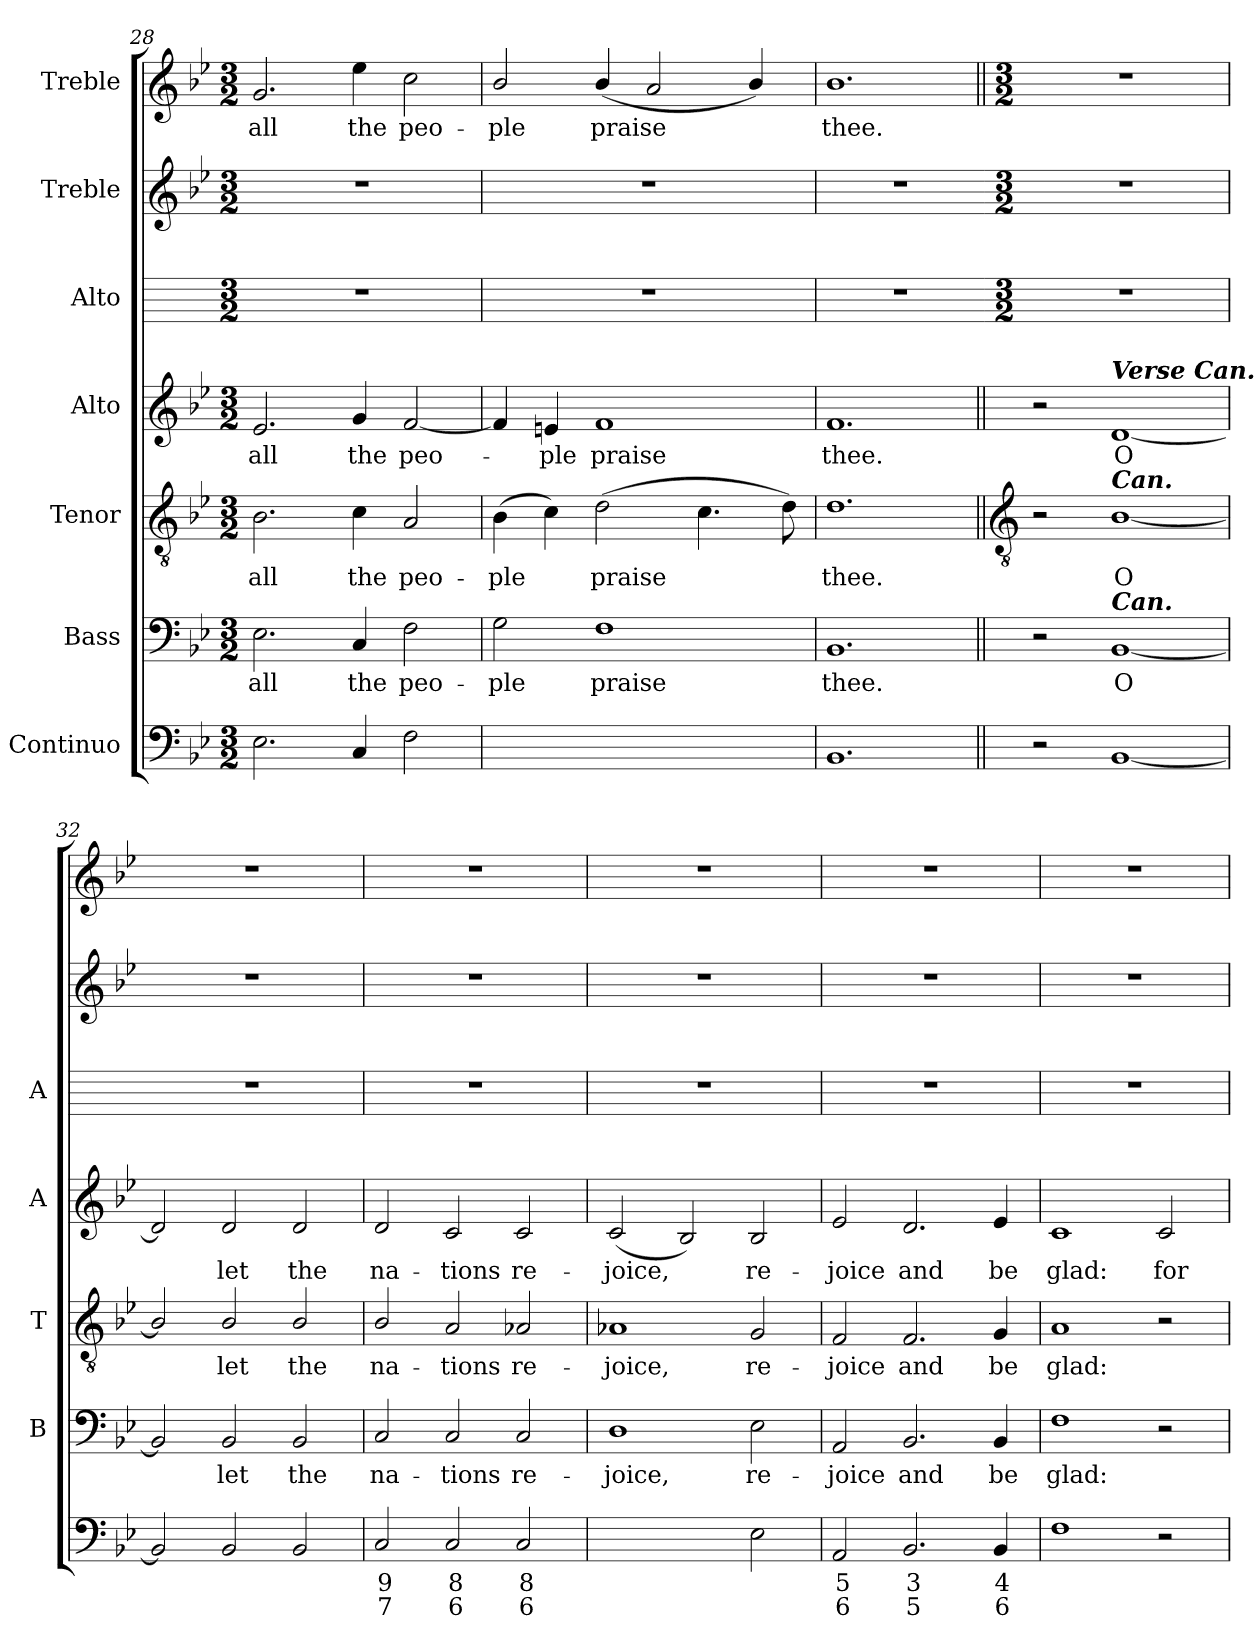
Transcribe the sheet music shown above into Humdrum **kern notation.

**kern	**text	**text	**kern	**text	**kern	**text	**kern	**text	**kern	**kern	**kern	**text
*part7	*part7	*part7	*part6	*part6	*part5	*part5	*part4	*part4	*part3	*part2	*part1	*part1
*staff7	*staff7	*staff7	*staff6	*staff6	*staff5	*staff5	*staff4	*staff4	*staff3	*staff2	*staff1	*staff1
*I"Continuo	*	*	*I"Bass	*	*I"Tenor	*	*I"Alto	*	*I"Alto	*I"Treble	*I"Treble	*
*	*	*	*I'B	*	*I'T	*	*I'A	*	*I'A	*	*	*
*clefF4	*	*	*clefF4	*	*clefGv2	*	*clefG2	*	*	*clefG2	*clefG2	*
*k[b-e-]	*	*	*k[b-e-]	*	*k[b-e-]	*	*k[b-e-]	*	*	*k[b-e-]	*k[b-e-]	*
*B-:	*	*	*B-:	*	*B-:	*	*B-:	*	*	*B-:	*B-:	*
*M3/2	*	*	*M3/2	*	*M3/2	*	*M3/2	*	*M3/2	*M3/2	*M3/2	*
=28	=28	=28	=28	=28	=28	=28	=28	=28	=28	=28	=28	=28
!	!	!	!	!LO:LY:b	!	!LO:LY:b	!	!LO:LY:b	!	!	!	!LO:LY:b
2.E-	.	.	2.E-	all	2.B-	all	2.e-	all	1.r	1.r	2.g	all
!	!	!	!	!LO:LY:b	!	!LO:LY:b	!	!LO:LY:b	!	!	!	!LO:LY:b
4C	.	.	4C	the	4c	the	4g	the	.	.	4ee-	the
!	!	!	!	!LO:LY:b	!	!LO:LY:b	!	!LO:LY:b	!	!	!	!LO:LY:b
2F	.	.	2F	peo-	2A	peo-	[2f	peo-	.	.	2cc	peo-
=29	=29	=29	=29	=29	=29	=29	=29	=29	=29	=29	=29	=29
!	!LO:LY:b	!	!	!LO:LY:b	!	!LO:LY:b	!	!	!	!	!	!LO:LY:b
[4Gyy	7	.	2G	-ple	(>4B-	-ple	4f]	.	1.r	1.r	2b-/	-ple
!	!LO:LY:b	!	!	!	!	!	!	!LO:LY:b	!	!	!	!
4Gyy]	6	.	.	.	4c)	.	4en	ple	.	.	.	.
!	!LO:LY:b	!LO:LY:b	!	!LO:LY:b	!	!LO:LY:b	!	!LO:LY:b	!	!	!	!LO:LY:b
[2Fyy	6	4	1F	praise	(>2d	praise	1f	praise	.	.	(<4b-/	praise
.	.	.	.	.	.	.	.	.	.	.	2a	.
!	!LO:LY:b	!LO:LY:b	!	!	!	!	!	!	!	!	!	!
2Fyy]	5	3	.	.	4.c	.	.	.	.	.	.	.
.	.	.	.	.	.	.	.	.	.	.	4b-/)	.
.	.	.	.	.	8d)	.	.	.	.	.	.	.
=30	=30	=30	=30	=30	=30	=30	=30	=30	=30	=30	=30	=30
!	!	!	!	!LO:LY:b	!	!LO:LY:b	!	!LO:LY:b	!	!	!	!LO:LY:b
1.BB-	.	.	1.BB-	thee.	1.d	thee.	1.f	thee.	1.r	1.r	1.b-	thee.
!!LO:LB:g=z
=31||	=31||	=31||	=31||	=31||	=31||	=31||	=31||	=31||	=31	=31	=31||	=31||
*	*	*	*	*	*clefGv2	*	*	*	*	*	*	*
*	*	*	*	*	*	*	*	*	*M3/2	*M3/2	*M3/2	*
2r	.	.	2r	.	2r	.	2r	.	1.r	1.r	1.r	.
!	!	!	!	!	!	!	!LO:TX:a:Bi:t=Verse Can.	!	!	!	!	!
!	!	!	!	!	!LO:TX:a:Bi:t=Can.	!	!	!	!	!	!	!
!	!	!	!LO:TX:a:Bi:t=Can.	!	!	!	!	!	!	!	!	!
!	!	!	!	!LO:LY:b	!	!LO:LY:b	!	!LO:LY:b	!	!	!	!
[1BB-	.	.	[1BB-	O	[1B-/	O	[1d	O	.	.	.	.
=32	=32	=32	=32	=32	=32	=32	=32	=32	=32	=32	=32	=32
2BB-]	.	.	2BB-]	.	2B-/]	.	2d]	.	1.r	1.r	1.r	.
!	!	!	!	!LO:LY:b	!	!LO:LY:b	!	!LO:LY:b	!	!	!	!
2BB-	.	.	2BB-	let	2B-/	let	2d	let	.	.	.	.
!	!	!	!	!LO:LY:b	!	!LO:LY:b	!	!LO:LY:b	!	!	!	!
2BB-	.	.	2BB-	the	2B-/	the	2d	the	.	.	.	.
=33	=33	=33	=33	=33	=33	=33	=33	=33	=33	=33	=33	=33
!	!LO:LY:b	!LO:LY:b	!	!LO:LY:b	!	!LO:LY:b	!	!LO:LY:b	!	!	!	!
2C	9	7	2C	na-	2B-/	na-	2d	na-	1.r	1.r	1.r	.
!	!LO:LY:b	!LO:LY:b	!	!LO:LY:b	!	!LO:LY:b	!	!LO:LY:b	!	!	!	!
2C	8	6	2C	-tions	2A	-tions	2c	-tions	.	.	.	.
!	!LO:LY:b	!LO:LY:b	!	!LO:LY:b	!	!LO:LY:b	!	!LO:LY:b	!	!	!	!
2C	8	6	2C	re-	2A-X	re-	2c	re-	.	.	.	.
=34	=34	=34	=34	=34	=34	=34	=34	=34	=34	=34	=34	=34
!	!LO:LY:b	!LO:LY:b	!	!LO:LY:b	!	!LO:LY:b	!	!LO:LY:b	!	!	!	!
[2Dyy	7	5	1D	-joice,	1A-X	-joice,	(<2c	-joice,	1.r	1.r	1.r	.
!	!LO:LY:b	!	!	!	!	!	!	!	!	!	!	!
2Dyy]	6	.	.	.	.	.	2B-)	.	.	.	.	.
!	!	!	!	!LO:LY:b	!	!LO:LY:b	!	!LO:LY:b	!	!	!	!
2E-	.	.	2E-	re-	2G	re-	2B-	re-	.	.	.	.
=35	=35	=35	=35	=35	=35	=35	=35	=35	=35	=35	=35	=35
!	!LO:LY:b	!LO:LY:b	!	!LO:LY:b	!	!LO:LY:b	!	!LO:LY:b	!	!	!	!
2AA	5	6	2AA	-joice	2F	-joice	2e-	-joice	1.r	1.r	1.r	.
!	!LO:LY:b	!LO:LY:b	!	!LO:LY:b	!	!LO:LY:b	!	!LO:LY:b	!	!	!	!
2.BB-	3	5	2.BB-	and	2.F	and	2.d	and	.	.	.	.
!	!LO:LY:b	!LO:LY:b	!	!LO:LY:b	!	!LO:LY:b	!	!LO:LY:b	!	!	!	!
4BB-	4	6	4BB-	be	4G	be	4e-	be	.	.	.	.
=36	=36	=36	=36	=36	=36	=36	=36	=36	=36	=36	=36	=36
!	!	!	!	!LO:LY:b	!	!LO:LY:b	!	!LO:LY:b	!	!	!	!
1F	.	.	1F	glad:	1A	glad:	1c	glad:	1.r	1.r	1.r	.
!	!	!	!	!	!	!	!	!LO:LY:b	!	!	!	!
2r	.	.	2r	.	2r	.	2c	for	.	.	.	.
=	=	=	=	=	=	=	=	=	=	=	=	=
*-	*-	*-	*-	*-	*-	*-	*-	*-	*-	*-	*-	*-
